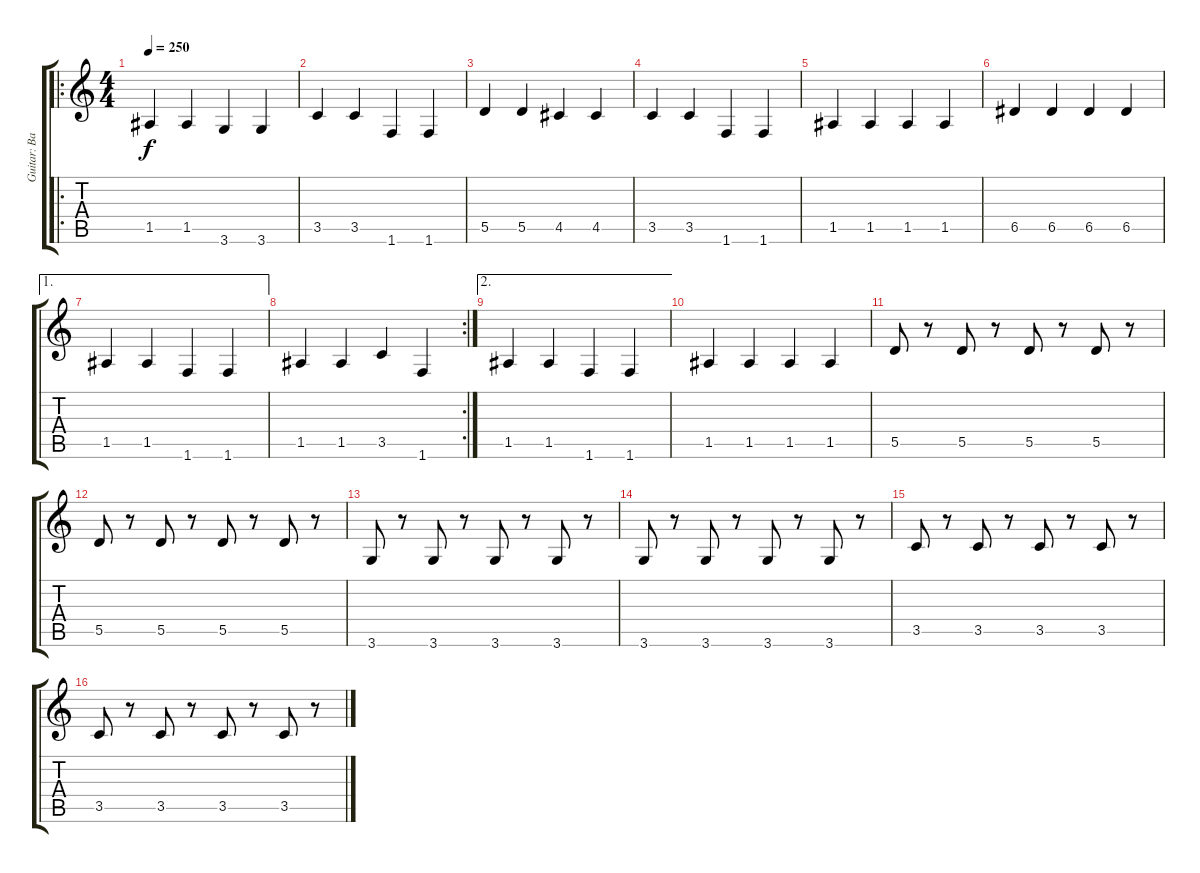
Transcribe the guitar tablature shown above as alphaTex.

\track ("Guitar: Bass" "Guitar: Ba") {instrument electricbassfinger}
\staff {score tabs}
\tuning (E4 B3 G3 D3 A2 E2) {hide}
\ro
\ts (4 4)
\tempo 250
\clef g2
\ks c
1.5.4{dy f instrument electricbassfinger} 1.5.4 3.6.4 3.6.4 |
3.5.4 3.5.4 1.6.4 1.6.4 |
5.5.4 5.5.4 4.5.4 4.5.4 |
3.5.4 3.5.4 1.6.4 1.6.4 |
1.5.4 1.5.4 1.5.4 1.5.4 |
6.5.4 6.5.4 6.5.4 6.5.4 |
\ae 1
1.5.4 1.5.4 1.6.4 1.6.4 |
\rc 2
1.5.4 1.5.4 3.5.4 1.6.4 |
\ae 2
1.5.4 1.5.4 1.6.4 1.6.4 |
1.5.4 1.5.4 1.5.4 1.5.4 |
5.5.8 r.8 5.5.8 r.8 5.5.8 r.8 5.5.8 r.8 |
5.5.8 r.8 5.5.8 r.8 5.5.8 r.8 5.5.8 r.8 |
3.6.8 r.8 3.6.8 r.8 3.6.8 r.8 3.6.8 r.8 |
3.6.8 r.8 3.6.8 r.8 3.6.8 r.8 3.6.8 r.8 |
3.5.8 r.8 3.5.8 r.8 3.5.8 r.8 3.5.8 r.8 |
3.5.8 r.8 3.5.8 r.8 3.5.8 r.8 3.5.8 r.8
